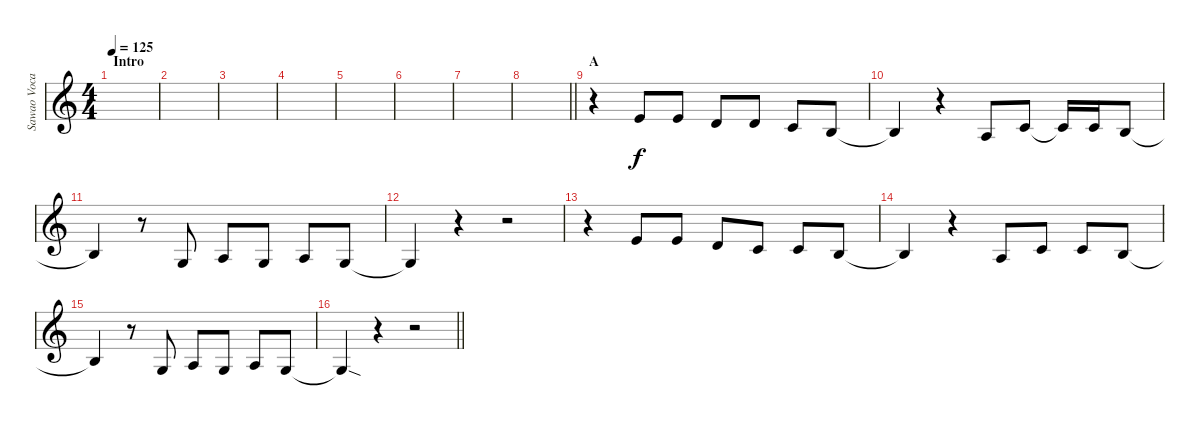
\track ("Sawao Vocal" "Sawao Voca") {instrument synthbrass1}
\staff {score}
\tuning (E4 B3 G3 D3 A2 E2) {hide}
\ts (4 4)
\section ("" "Intro")
\tempo 125
\clef g2
\ks c
|
|
|
|
|
|
|
\barLineRight lightlight
|
\section ("" "A")
r.4 0.1.8 0.1.8 3.2.8 3.2.8 1.2.8 0.2.8 |
0.2{t}.4 r.4 2.3.8 1.2.8 1.2{t}.16 1.2.16 0.2.8 |
0.2{t}.4 r.8 0.3.8 2.3.8 0.3.8 2.3.8 0.3.8 |
0.3{t}.4 r.4 r.2 |
r.4 0.1.8 0.1.8 3.2.8 1.2.8 1.2.8 0.2.8 |
0.2{t}.4 r.4 2.3.8 1.2.8 1.2.8 0.2.8 |
0.2{t}.4 r.8 0.3.8 2.3.8 0.3.8 2.3.8 0.3.8 |
\barLineRight lightlight
0.3{sod t}.4 r.4 r.2
